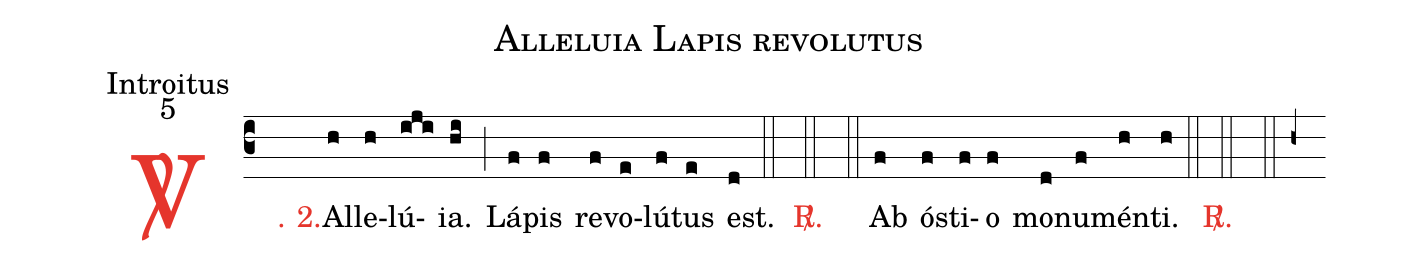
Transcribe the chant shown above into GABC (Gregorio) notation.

name: Alleluia Lapis revolutus;
office-part: Introitus;
mode: 5;
%%
(c3)

<c><sp>V/</sp>. 2.</c>() Al(h)le(h)lú(iji)ia.(hi) (;) Lá(f)pis(f) re(f)vo(e)lú(f)tus(e) est.(d)

(::)

<c><sp>R/</sp>.</c>(::)

(::)

Ab(f) ós(f)ti(f)o(f) mo(d)nu(f)mén(h)ti.(h)

(::)

<c><sp>R/</sp>.</c>(::)

(::)

(h+)
